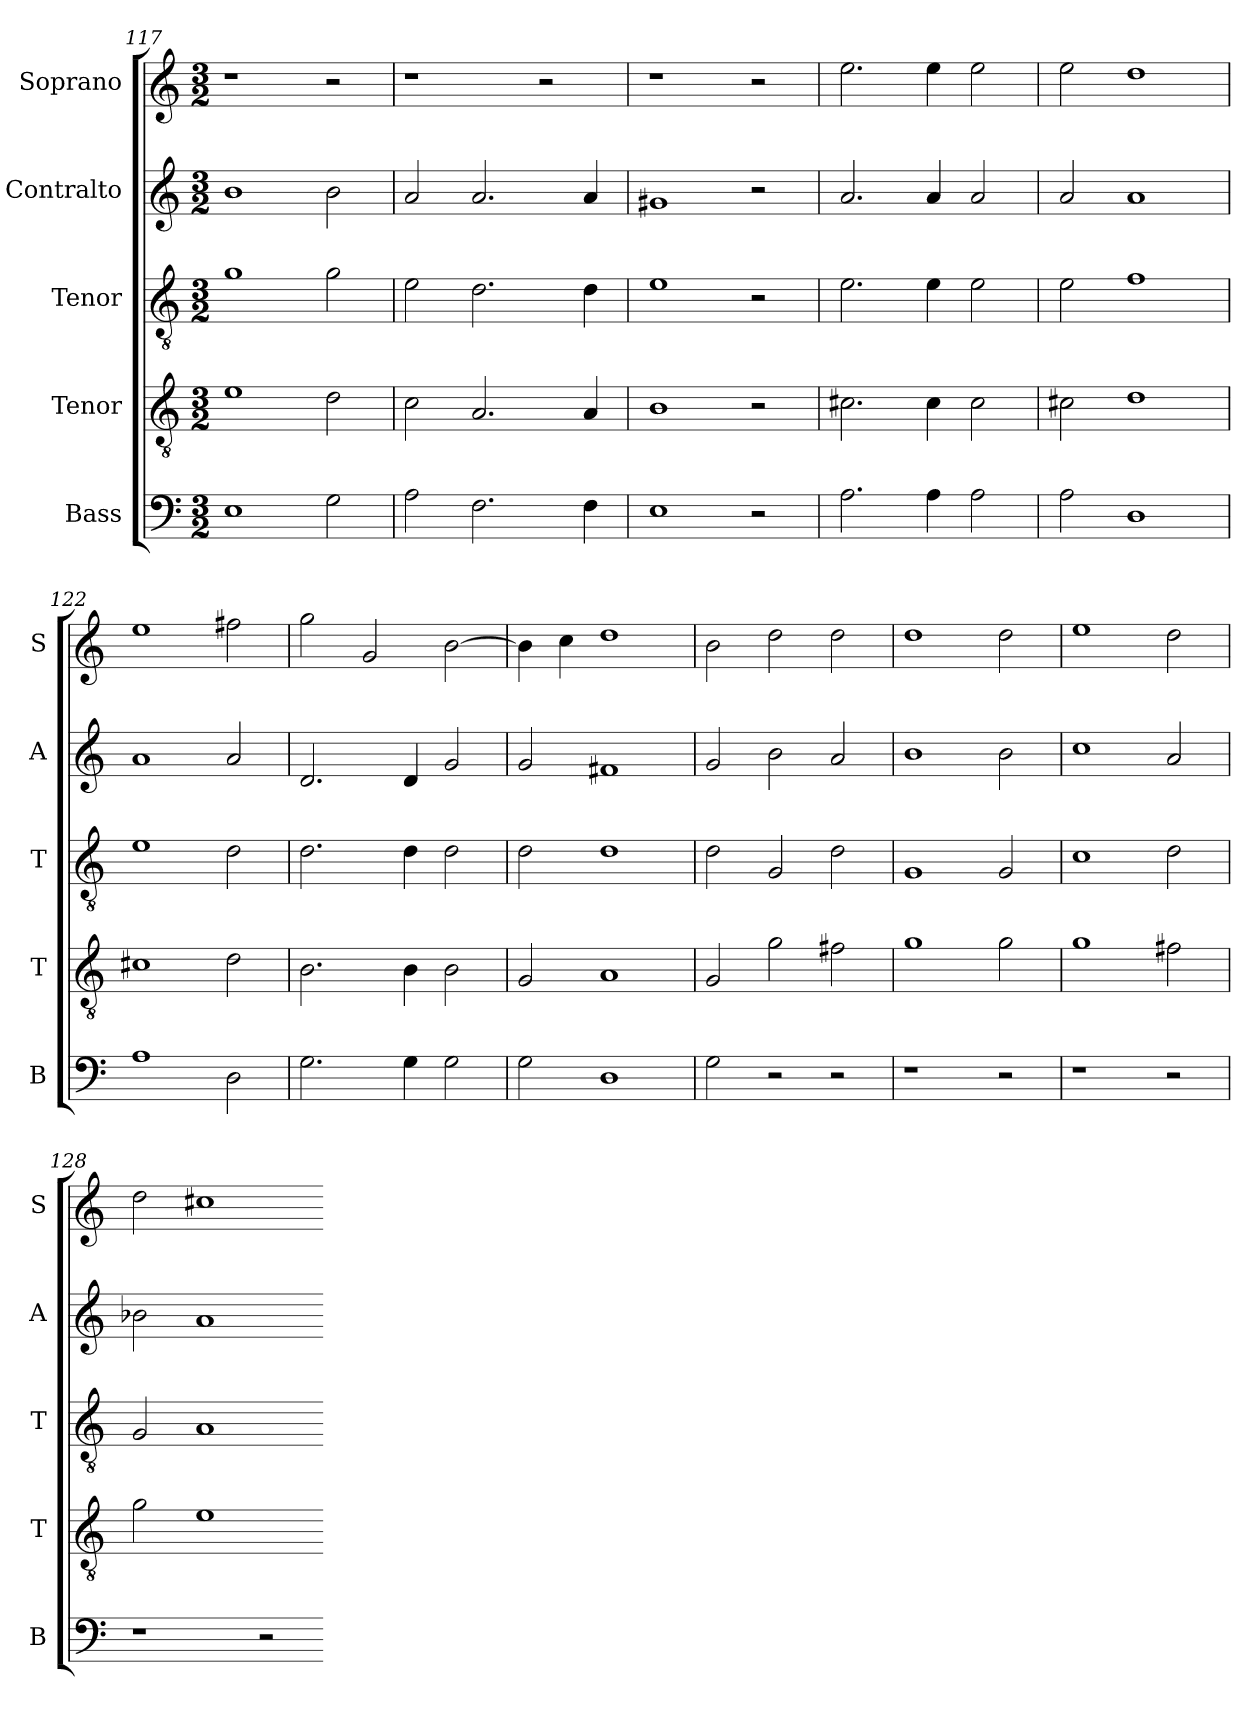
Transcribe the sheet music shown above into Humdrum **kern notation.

**kern	**kern	**kern	**kern	**kern
*part5	*part4	*part3	*part2	*part1
*staff5	*staff4	*staff3	*staff2	*staff1
*I"Bass	*I"Tenor	*I"Tenor	*I"Contralto	*I"Soprano
*I'B	*I'T	*I'T	*I'A	*I'S
*clefF4	*clefGv2	*clefGv2	*clefG2	*clefG2
*k[]	*k[]	*k[]	*k[]	*k[]
*G:mix	*G:mix	*G:mix	*G:mix	*G:mix
*M3/2	*M3/2	*M3/2	*M3/2	*M3/2
=117	=117	=117	=117	=117
1E	1e	1g	1b	1r
2G	2d	2g	2b	2r
=118	=118	=118	=118	=118
2A	2c	2e	2a	1r
2.F	2.A	2.d	2.a	.
.	.	.	.	2r
4F	4A	4d	4a	.
=119	=119	=119	=119	=119
1E	1B	1e	1g#X	1r
2r	2r	2r	2r	2r
=120	=120	=120	=120	=120
2.A	2.c#X	2.e	2.a	2.ee
4A	4c#	4e	4a	4ee
2A	2c#	2e	2a	2ee
=121	=121	=121	=121	=121
2A	2c#X	2e	2a	2ee
1D	1d	1f	1a	1dd
=122	=122	=122	=122	=122
1A	1c#X	1e	1a	1ee
2D	2d	2d	2a	2ff#X
=123	=123	=123	=123	=123
2.G	2.B	2.d	2.d	2gg
.	.	.	.	2g
4G	4B	4d	4d	.
2G	2B	2d	2g	[2b
=124	=124	=124	=124	=124
2G	2G	2d	2g	4b]
.	.	.	.	4cc
1D	1A	1d	1f#X	1dd
=125	=125	=125	=125	=125
2G	2G	2d	2g	2b
2r	2g	2G	2b	2dd
2r	2f#X	2d	2a	2dd
=126	=126	=126	=126	=126
1r	1g	1G	1b	1dd
2r	2g	2G	2b	2dd
=127	=127	=127	=127	=127
1r	1g	1c	1cc	1ee
2r	2f#X	2d	2a	2dd
=128	=128	=128	=128	=128
1r	2g	2G	2b-X	2dd
.	1e	1A	1a	1cc#X
2r	.	.	.	.
=-	=-	=-	=-	=-
*-	*-	*-	*-	*-
